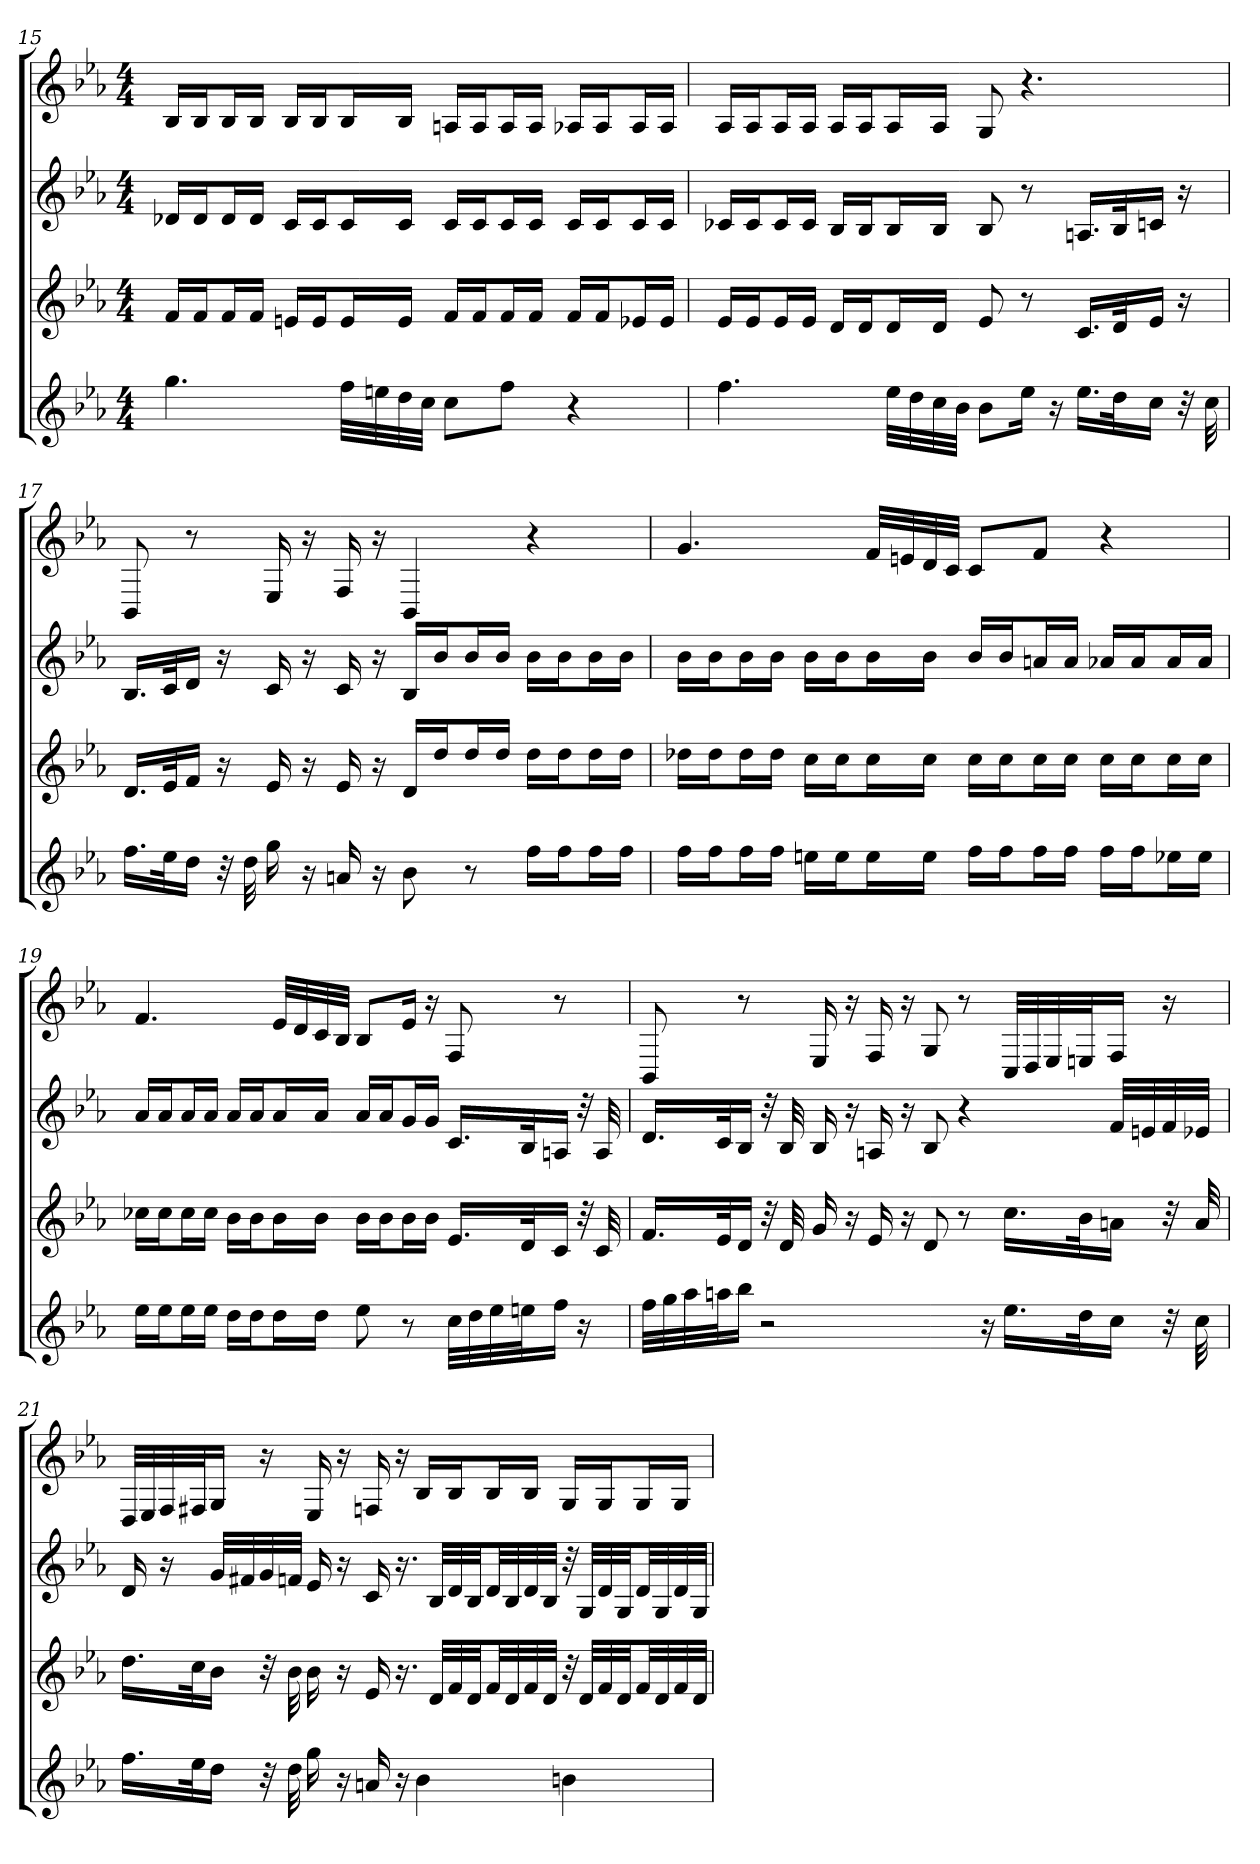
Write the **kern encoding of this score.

**kern	**kern	**kern	**kern
*part4	*part3	*part2	*part1
*staff4	*staff3	*staff2	*staff1
*k[b-e-a-]	*k[b-e-a-]	*k[b-e-a-]	*k[b-e-a-]
*E-:	*E-:	*E-:	*E-:
*M4/4	*M4/4	*M4/4	*M4/4
=15	=15	=15	=15
4.gg	16fLL	16d-XLL	16B-LL
.	16fJ	16d-J	16B-J
.	16fL	16d-L	16B-L
.	16fJJ	16d-JJ	16B-JJ
.	16enLL	16cLL	16B-LL
.	16eJ	16cJ	16B-J
32ffLLL	16eL	16cL	16B-L
32een	.	.	.
32dd	16eJJ	16cJJ	16B-JJ
32ccJJJ	.	.	.
8ccL	16fLL	16cLL	16AnLL
.	16fJ	16cJ	16AJ
8ffJ	16fL	16cL	16AL
.	16fJJ	16cJJ	16AJJ
4r	16fLL	16cLL	16A-XLL
.	16fJ	16cJ	16A-J
.	16e-XL	16cL	16A-L
.	16e-JJ	16cJJ	16A-JJ
=16	=16	=16	=16
4.ff	16e-LL	16c-XLL	16A-LL
.	16e-J	16c-J	16A-J
.	16e-L	16c-L	16A-L
.	16e-JJ	16c-JJ	16A-JJ
.	16dLL	16B-LL	16A-LL
.	16dJ	16B-J	16A-J
32ee-LLL	16dL	16B-L	16A-L
32dd	.	.	.
32cc	16dJJ	16B-JJ	16A-JJ
32b-JJJ	.	.	.
8b-L	8e-	8B-	8G
16ee-Jk	8r	8r	4.r
16r	.	.	.
16.ee-LL	16.cLL	16.AnLL	.
32ddk	32dk	32B-k	.
16ccJJ	16e-JJ	16cnJJ	.
32r	16r	16r	.
32cc	.	.	.
=17	=17	=17	=17
16.ffLL	16.dLL	16.B-LL	8BB-
32ee-k	32e-k	32ck	.
16ddJJ	16fJJ	16dJJ	8r
32r	16r	16r	.
32dd	.	.	.
16gg	16e-	16c	16E-
16r	16r	16r	16r
16an	16e-	16c	16F
16r	16r	16r	16r
8b-	16dLL	16B-LL	4BB-
.	16ddJ	16b-J	.
8r	16ddL	16b-L	.
.	16ddJJ	16b-JJ	.
16ffLL	16ddLL	16b-LL	4r
16ffJ	16ddJ	16b-J	.
16ffL	16ddL	16b-L	.
16ffJJ	16ddJJ	16b-JJ	.
=18	=18	=18	=18
16ffLL	16dd-XLL	16b-LL	4.g
16ffJ	16dd-J	16b-J	.
16ffL	16dd-L	16b-L	.
16ffJJ	16dd-JJ	16b-JJ	.
16eenLL	16ccLL	16b-LL	.
16eeJ	16ccJ	16b-J	.
16eeL	16ccL	16b-L	32fLLL
.	.	.	32en
16eeJJ	16ccJJ	16b-JJ	32d
.	.	.	32cJJJ
16ffLL	16ccLL	16b-LL	8cL
16ffJ	16ccJ	16b-J	.
16ffL	16ccL	16anL	8fJ
16ffJJ	16ccJJ	16aJJ	.
16ffLL	16ccLL	16a-XLL	4r
16ffJ	16ccJ	16a-J	.
16ee-XL	16ccL	16a-L	.
16ee-JJ	16ccJJ	16a-JJ	.
=19	=19	=19	=19
16ee-LL	16cc-XLL	16a-LL	4.f
16ee-J	16cc-J	16a-J	.
16ee-L	16cc-L	16a-L	.
16ee-JJ	16cc-JJ	16a-JJ	.
16ddLL	16b-LL	16a-LL	.
16ddJ	16b-J	16a-J	.
16ddL	16b-L	16a-L	32e-LLL
.	.	.	32d
16ddJJ	16b-JJ	16a-JJ	32c
.	.	.	32B-JJJ
8ee-	16b-LL	16a-LL	8B-L
.	16b-J	16a-J	.
8r	16b-L	16gL	16e-Jk
.	16b-JJ	16gJJ	16r
32ccLLL	16.e-LL	16.cLL	8F
32dd	.	.	.
32ee-	.	.	.
32eenJ	32dk	32B-k	.
16ffJJ	16cJJ	16AnJJ	8r
16r	32r	32r	.
.	32c	32A	.
=20	=20	=20	=20
32ffLLL	16.fLL	16.dLL	8BB-
32gg	.	.	.
32aa-	.	.	.
32aanJ	32e-k	32ck	.
16bb-JJ	16dJJ	16B-JJ	8r
2r	32r	32r	.
.	32d	32B-	.
.	16g	16B-	16E-
.	16r	16r	16r
.	16e-	16An	16F
.	16r	16r	16r
.	8d	8B-	8G
.	8r	4r	8r
16r	.	.	.
16.ee-LL	16.ccLL	.	32CLLL
.	.	.	32D
.	.	.	32E-
32ddk	32b-k	.	32EnJ
16ccJJ	16anJJ	32fLLL	16FJJ
.	.	32en	.
32r	32r	32f	16r
32cc	32a	32e-XJJJ	.
=21	=21	=21	=21
16.ffLL	16.ddLL	16d	32DLLL
.	.	.	32E-
.	.	16r	32F
32ee-k	32cck	.	32F#XJ
16ddJJ	16b-JJ	32gLLL	16GJJ
.	.	32f#X	.
32r	32r	32g	16r
32dd	32b-	32fnJJJ	.
16gg	16b-	16e-	16E-
16r	16r	16r	16r
16an	16e-	16c	16Fn
16r	16.r	16.r	16r
4b-	.	.	16B-LL
.	32dLLL	32B-LLL	.
.	32f	32d	16B-J
.	32dJJ	32B-JJ	.
.	32fLL	32dLL	16B-L
.	32d	32B-	.
.	32f	32d	16B-JJ
.	32dJJJ	32B-JJJ	.
4bn	32r	32r	16GLL
.	32dLLL	32GLLL	.
.	32f	32d	16GJ
.	32dJJ	32GJJ	.
.	32fLL	32dLL	16GL
.	32d	32G	.
.	32f	32d	16GJJ
.	32dJJJ	32GJJJ	.
=	=	=	=
*-	*-	*-	*-
